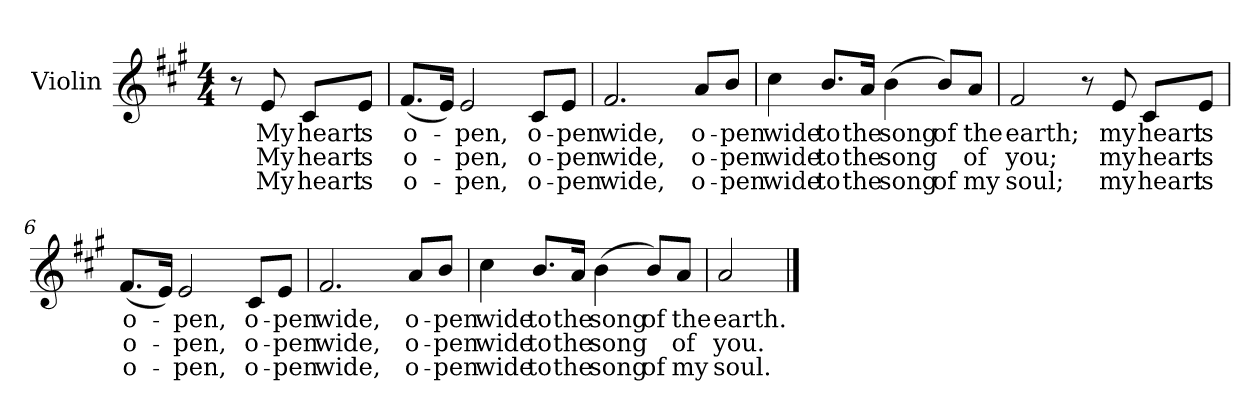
**kern	**text	**text	**text
*part1	*part1	*part1	*part1
*staff1	*staff1	*staff1	*staff1
*I"Violin	*	*	*
*I'Vln.	*	*	*
*clefG2	*	*	*
*k[f#c#g#]	*	*	*
*A:	*	*	*
*M4/4	*	*	*
*MM60	*	*	*
=1	=1	=1	=1
8r	.	.	.
!	!LO:LY:b	!LO:LY:b	!LO:LY:b
8e/	My	My	My
!	!LO:LY:b	!LO:LY:b	!LO:LY:b
8c#/L	heart	heart	heart
!	!LO:LY:b	!LO:LY:b	!LO:LY:b
8e/J	is	is	is
=2	=2	=2	=2
!	!LO:LY:b	!LO:LY:b	!LO:LY:b
(<8.f#/L	o-	o-	o-
16e/Jk)	.	.	.
!	!LO:LY:b	!LO:LY:b	!LO:LY:b
2e/	-pen,	-pen,	-pen,
!	!LO:LY:b	!LO:LY:b	!LO:LY:b
8c#/L	o-	o-	o-
!	!LO:LY:b	!LO:LY:b	!LO:LY:b
8e/J	-pen	-pen	-pen
=3	=3	=3	=3
!	!LO:LY:b	!LO:LY:b	!LO:LY:b
2.f#/	wide,	wide,	wide,
!	!LO:LY:b	!LO:LY:b	!LO:LY:b
8a/L	o-	o-	o-
!	!LO:LY:b	!LO:LY:b	!LO:LY:b
8b/J	-pen	-pen	-pen
!!LO:LB:g=z
=4	=4	=4	=4
!	!LO:LY:b	!LO:LY:b	!LO:LY:b
4cc#\	wide	wide	wide
!	!LO:LY:b	!LO:LY:b	!LO:LY:b
8.b/L	to	to	to
!	!LO:LY:b	!LO:LY:b	!LO:LY:b
16a/Jk	the	the	the
!	!LO:LY:b	!LO:LY:b	!LO:LY:b
(>4b\	song	song	song
!	!LO:LY:b	!	!LO:LY:b
8b/L)	of	.	of
!	!LO:LY:b	!LO:LY:b	!LO:LY:b
8a/J	the	of	my
=5	=5	=5	=5
!	!LO:LY:b	!LO:LY:b	!LO:LY:b
2f#/	earth;	you;	soul;
8r	.	.	.
!	!LO:LY:b	!LO:LY:b	!LO:LY:b
8e/	my	my	my
!	!LO:LY:b	!LO:LY:b	!LO:LY:b
8c#/L	heart	heart	heart
!	!LO:LY:b	!LO:LY:b	!LO:LY:b
8e/J	is	is	is
=6	=6	=6	=6
!	!LO:LY:b	!LO:LY:b	!LO:LY:b
(<8.f#/L	o-	o-	o-
16e/Jk)	.	.	.
!	!LO:LY:b	!LO:LY:b	!LO:LY:b
2e/	-pen,	-pen,	-pen,
!	!LO:LY:b	!LO:LY:b	!LO:LY:b
8c#/L	o-	o-	o-
!	!LO:LY:b	!LO:LY:b	!LO:LY:b
8e/J	-pen	-pen	-pen
!!LO:LB:g=z
=7	=7	=7	=7
!	!LO:LY:b	!LO:LY:b	!LO:LY:b
2.f#/	wide,	wide,	wide,
!	!LO:LY:b	!LO:LY:b	!LO:LY:b
8a/L	o-	o-	o-
!	!LO:LY:b	!LO:LY:b	!LO:LY:b
8b/J	-pen	-pen	-pen
=8	=8	=8	=8
!	!LO:LY:b	!LO:LY:b	!LO:LY:b
4cc#\	wide	wide	wide
!	!LO:LY:b	!LO:LY:b	!LO:LY:b
8.b/L	to	to	to
!	!LO:LY:b	!LO:LY:b	!LO:LY:b
16a/Jk	the	the	the
!	!LO:LY:b	!LO:LY:b	!LO:LY:b
(>4b\	song	song	song
!	!LO:LY:b	!	!LO:LY:b
8b/L)	of	.	of
!	!LO:LY:b	!LO:LY:b	!LO:LY:b
8a/J	the	of	my
=9	=9	=9	=9
!	!LO:LY:b	!LO:LY:b	!LO:LY:b
2a/	earth.	you.	soul.
==	==	==	==
*-	*-	*-	*-
